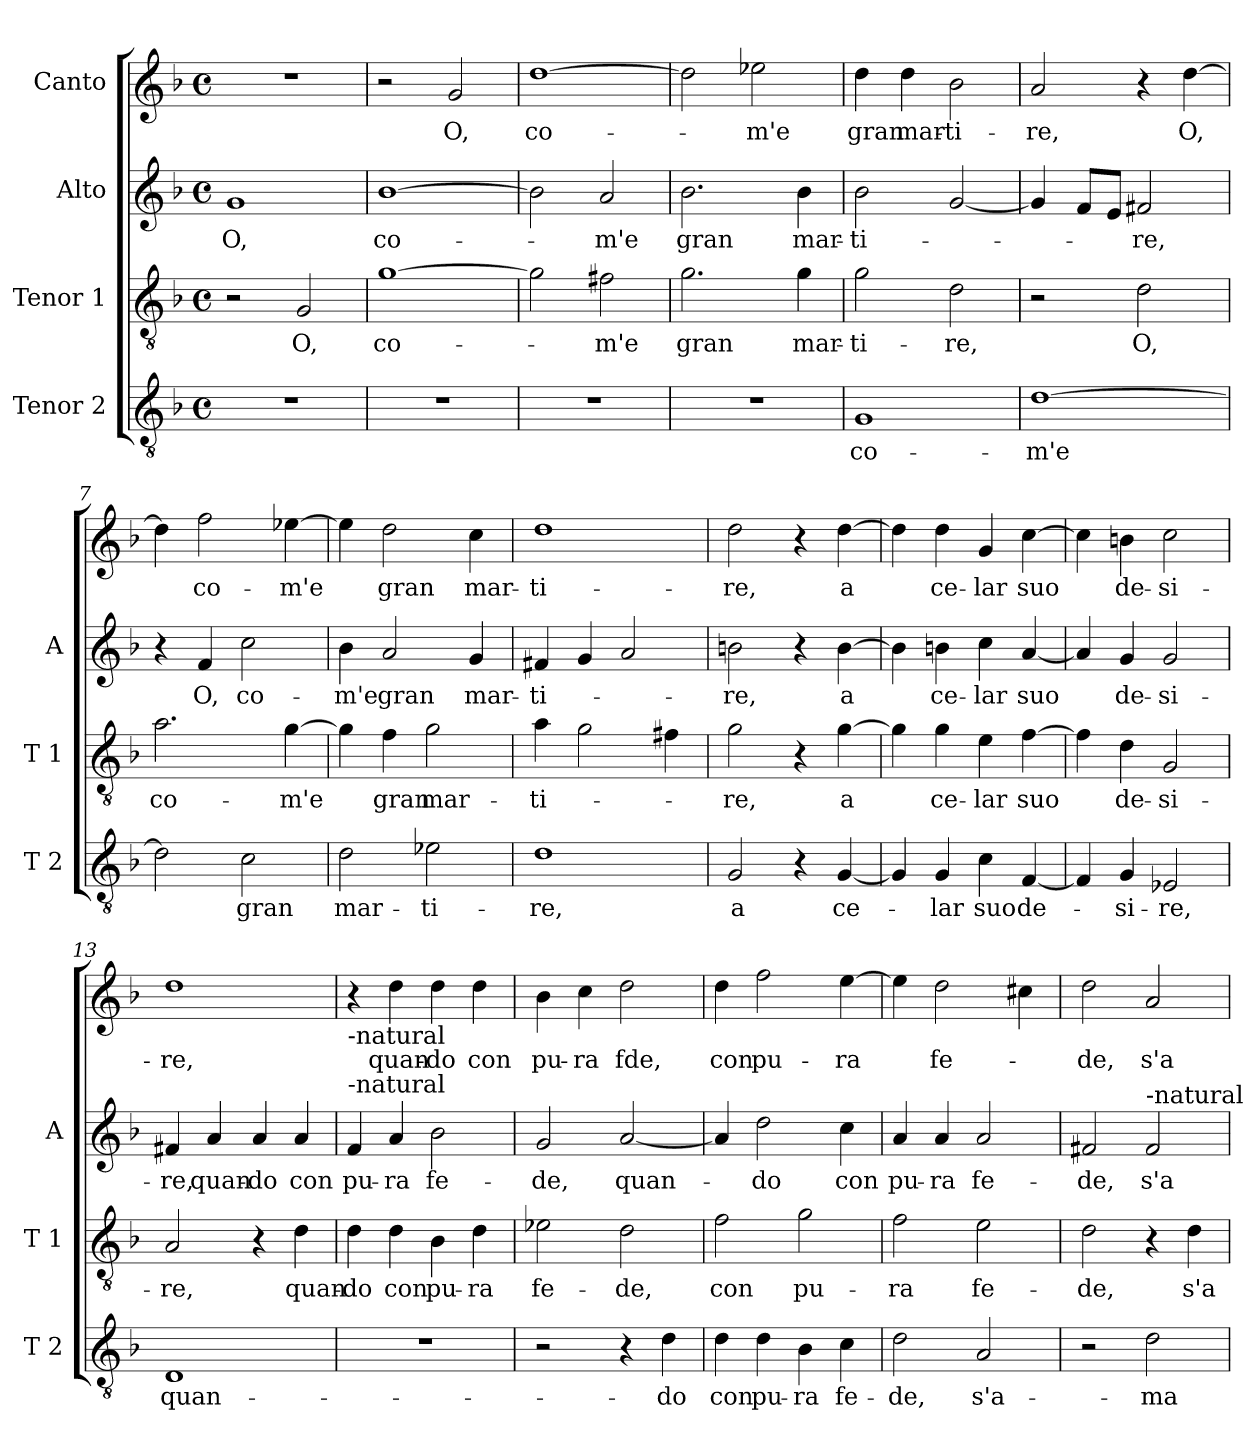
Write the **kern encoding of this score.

**kern	**text	**kern	**text	**kern	**text	**kern	**text
*part4	*part4	*part3	*part3	*part2	*part2	*part1	*part1
*staff4	*staff4	*staff3	*staff3	*staff2	*staff2	*staff1	*staff1
*I"Tenor 2	*	*I"Tenor 1	*	*I"Alto	*	*I"Canto	*
*I'T 2	*	*I'T 1	*	*I'A	*	*	*
*clefGv2	*	*clefGv2	*	*clefG2	*	*clefG2	*
*k[b-]	*	*k[b-]	*	*k[b-]	*	*k[b-]	*
*F:	*	*F:	*	*F:	*	*F:	*
*M4/4	*	*M4/4	*	*M4/4	*	*M4/4	*
*met(c)	*	*met(c)	*	*met(c)	*	*met(c)	*
=1	=1	=1	=1	=1	=1	=1	=1
!	!	!	!	!	!LO:LY:b	!	!
1r	.	2r	.	1g	O,	1r	.
!	!	!	!LO:LY:b	!	!	!	!
.	.	2G/	O,	.	.	.	.
=2	=2	=2	=2	=2	=2	=2	=2
!	!	!	!LO:LY:b	!	!LO:LY:b	!	!
1r	.	[1g	co-	[1b-	co-	2r	.
!	!	!	!	!	!	!	!LO:LY:b
.	.	.	.	.	.	2g/	O,
=3	=3	=3	=3	=3	=3	=3	=3
!	!	!	!	!	!	!	!LO:LY:b
1r	.	2g\]	.	2b-\]	.	[1dd	co-
!	!	!	!LO:LY:b	!	!LO:LY:b	!	!
.	.	2f#X\	-m'e	2a/	-m'e	.	.
=4	=4	=4	=4	=4	=4	=4	=4
!	!	!	!LO:LY:b	!	!LO:LY:b	!	!
1r	.	2.g\	gran	2.b-\	gran	2dd\]	.
!	!	!	!	!	!	!	!LO:LY:b
.	.	.	.	.	.	2ee-X\	-m'e
!	!	!	!LO:LY:b	!	!LO:LY:b	!	!
.	.	4g\	mar-	4b-\	mar-	.	.
=5	=5	=5	=5	=5	=5	=5	=5
!	!LO:LY:b	!	!LO:LY:b	!	!LO:LY:b	!	!LO:LY:b
1G	co-	2g\	-ti-	2b-\	-ti-	4dd\	gran
!	!	!	!	!	!	!	!LO:LY:b
.	.	.	.	.	.	4dd\	mar-
!	!	!	!LO:LY:b	!	!	!	!LO:LY:b
.	.	2d\	-re,	[2g/	.	2b-\	-ti-
=6	=6	=6	=6	=6	=6	=6	=6
!	!LO:LY:b	!	!	!	!	!	!LO:LY:b
[1d	-m'e	2r	.	4g/]	.	2a/	-re,
.	.	.	.	8f/L	.	.	.
.	.	.	.	8e/J	.	.	.
!	!	!	!LO:LY:b	!	!LO:LY:b	!	!
.	.	2d\	O,	2f#X/	-re,	4r	.
!	!	!	!	!	!	!	!LO:LY:b
.	.	.	.	.	.	[4dd\	O,
!!LO:LB:g=z
=7	=7	=7	=7	=7	=7	=7	=7
!	!	!	!LO:LY:b	!	!	!	!
2d\]	.	2.a\	co-	4r	.	4dd\]	.
!	!	!	!	!	!LO:LY:b	!	!LO:LY:b
.	.	.	.	4f/	O,	2ff\	co-
!	!LO:LY:b	!	!	!	!LO:LY:b	!	!
2c\	gran	.	.	2cc\	co-	.	.
!	!	!	!LO:LY:b	!	!	!	!LO:LY:b
.	.	[4g\	-m'e	.	.	[4ee-X\	-m'e
=8	=8	=8	=8	=8	=8	=8	=8
!	!LO:LY:b	!	!	!	!LO:LY:b	!	!
2d\	mar-	4g\]	.	4b-\	-m'e	4ee-\]	.
!	!	!	!LO:LY:b	!	!LO:LY:b	!	!LO:LY:b
.	.	4f\	gran	2a/	gran	2dd\	gran
!	!LO:LY:b	!	!LO:LY:b	!	!	!	!
2e-X\	-ti-	2g\	mar-	.	.	.	.
!	!	!	!	!	!LO:LY:b	!	!LO:LY:b
.	.	.	.	4g/	mar-	4cc\	mar-
=9	=9	=9	=9	=9	=9	=9	=9
!	!LO:LY:b	!	!LO:LY:b	!	!LO:LY:b	!	!LO:LY:b
1d	-re,	4a\	-ti-	4f#X/	-ti-	1dd	-ti-
.	.	2g\	.	4g/	.	.	.
.	.	.	.	2a/	.	.	.
.	.	4f#X\	.	.	.	.	.
=10	=10	=10	=10	=10	=10	=10	=10
!	!LO:LY:b	!	!LO:LY:b	!	!LO:LY:b	!	!LO:LY:b
2G/	a	2g\	-re,	2bn\	-re,	2dd\	-re,
4r	.	4r	.	4r	.	4r	.
!	!LO:LY:b	!	!LO:LY:b	!	!LO:LY:b	!	!LO:LY:b
[4G/	ce-	[4g\	a	[4b\	a	[4dd\	a
=11	=11	=11	=11	=11	=11	=11	=11
4G/]	.	4g\]	.	4b\]	.	4dd\]	.
!	!LO:LY:b	!	!LO:LY:b	!	!LO:LY:b	!	!LO:LY:b
4G/	-lar	4g\	ce-	4bn\	ce-	4dd\	ce-
!	!LO:LY:b	!	!LO:LY:b	!	!LO:LY:b	!	!LO:LY:b
4c\	suo	4e\	-lar	4cc\	-lar	4g/	-lar
!	!LO:LY:b	!	!LO:LY:b	!	!LO:LY:b	!	!LO:LY:b
[4F/	de-	[4f\	suo	[4a/	suo	[4cc\	suo
=12	=12	=12	=12	=12	=12	=12	=12
4F/]	.	4f\]	.	4a/]	.	4cc\]	.
!	!LO:LY:b	!	!LO:LY:b	!	!LO:LY:b	!	!LO:LY:b
4G/	-si-	4d\	de-	4g/	de-	4bn\	de-
!	!LO:LY:b	!	!LO:LY:b	!	!LO:LY:b	!	!LO:LY:b
2E-X/	-re,	2G/	-si-	2g/	-si-	2cc\	-si-
!!LO:LB:g=z
=13	=13	=13	=13	=13	=13	=13	=13
!	!LO:LY:b	!	!LO:LY:b	!	!LO:LY:b	!	!LO:LY:b
1D	quan-	2A/	-re,	4f#X/	-re,	1dd	-re,
!	!	!	!	!	!LO:LY:b	!	!
.	.	.	.	4a/	quan-	.	.
!	!	!	!	!	!LO:LY:b	!	!
.	.	4r	.	4a/	-do	.	.
!	!	!	!LO:LY:b	!	!LO:LY:b	!	!
.	.	4d\	quan-	4a/	con	.	.
=14	=14	=14	=14	=14	=14	=14	=14
!	!	!	!	!	!	!LO:TX:b:t=-natural	!
!	!	!	!	!LO:TX:a:t=-natural	!	!	!
!	!	!	!LO:LY:b	!	!LO:LY:b	!	!
1r	.	4d\	-do	4f/	pu-	4r	.
!	!	!	!LO:LY:b	!	!LO:LY:b	!	!LO:LY:b
.	.	4d\	con	4a/	-ra	4dd\	quan-
!	!	!	!LO:LY:b	!	!LO:LY:b	!	!LO:LY:b
.	.	4B-\	pu-	2b-\	fe-	4dd\	-do
!	!	!	!LO:LY:b	!	!	!	!LO:LY:b
.	.	4d\	-ra	.	.	4dd\	con
=15	=15	=15	=15	=15	=15	=15	=15
!	!	!	!LO:LY:b	!	!LO:LY:b	!	!LO:LY:b
2r	.	2e-X\	fe-	2g/	-de,	4b-\	pu-
!	!	!	!	!	!	!	!LO:LY:b
.	.	.	.	.	.	4cc\	-ra
!	!	!	!LO:LY:b	!	!LO:LY:b	!	!LO:LY:b
4r	.	2d\	-de,	[2a/	quan-	2dd\	fde,
!	!LO:LY:b	!	!	!	!	!	!
4d\	-do	.	.	.	.	.	.
=16	=16	=16	=16	=16	=16	=16	=16
!	!LO:LY:b	!	!LO:LY:b	!	!	!	!LO:LY:b
4d\	con	2f\	con	4a/]	.	4dd\	con
!	!LO:LY:b	!	!	!	!LO:LY:b	!	!LO:LY:b
4d\	pu-	.	.	2dd\	-do	2ff\	pu-
!	!LO:LY:b	!	!LO:LY:b	!	!	!	!
4B-\	-ra	2g\	pu-	.	.	.	.
!	!LO:LY:b	!	!	!	!LO:LY:b	!	!LO:LY:b
4c\	fe-	.	.	4cc\	con	[4ee\	-ra
=17	=17	=17	=17	=17	=17	=17	=17
!	!LO:LY:b	!	!LO:LY:b	!	!LO:LY:b	!	!
2d\	-de,	2f\	-ra	4a/	pu-	4ee\]	.
!	!	!	!	!	!LO:LY:b	!	!LO:LY:b
.	.	.	.	4a/	-ra	2dd\	fe-
!	!LO:LY:b	!	!LO:LY:b	!	!LO:LY:b	!	!
2A/	s'a-	2e\	fe-	2a/	fe-	.	.
.	.	.	.	.	.	4cc#X\	.
=18	=18	=18	=18	=18	=18	=18	=18
!	!	!	!LO:LY:b	!	!LO:LY:b	!	!LO:LY:b
2r	.	2d\	-de,	2f#X/	-de,	2dd\	-de,
!	!	!	!	!LO:TX:a:t=-natural	!	!	!
!	!LO:LY:b	!	!	!	!LO:LY:b	!	!LO:LY:b
2d\	-ma	4r	.	2f#/	s'a-	2a/	s'a-
!	!	!	!LO:LY:b	!	!	!	!
.	.	4d\	s'a-	.	.	.	.
=	=	=	=	=	=	=	=
*-	*-	*-	*-	*-	*-	*-	*-
